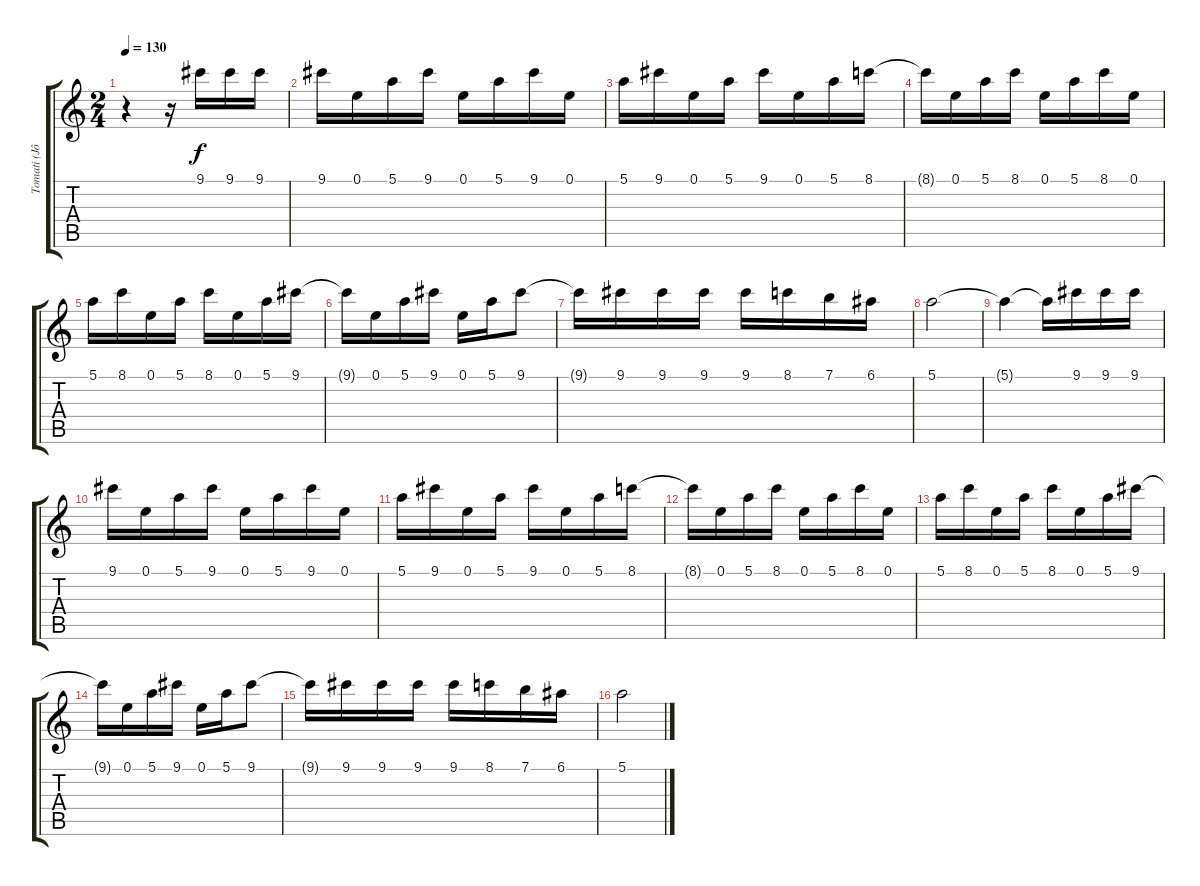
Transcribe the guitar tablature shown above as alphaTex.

\track ("Tomati (Jô Soares)" "Tomati (Jô") {instrument electricguitarjazz}
\staff {score tabs}
\tuning (E4 B3 G3 D3 A2 E2) {hide}
\ts (2 4)
\tempo 130
\clef g2
\ks c
r.4{dy f instrument electricguitarjazz} r.16 9.1.16 9.1.16 9.1.16 |
9.1.16 0.1.16 5.1.16 9.1.16 0.1.16 5.1.16 9.1.16 0.1.16 |
5.1.16 9.1.16 0.1.16 5.1.16 9.1.16 0.1.16 5.1.16 8.1.16 |
8.1{t}.16 0.1.16 5.1.16 8.1.16 0.1.16 5.1.16 8.1.16 0.1.16 |
5.1.16 8.1.16 0.1.16 5.1.16 8.1.16 0.1.16 5.1.16 9.1.16 |
9.1{t}.16 0.1.16 5.1.16 9.1.16 0.1.16 5.1.16 9.1.8 |
9.1{t}.16 9.1.16 9.1.16 9.1.16 9.1.16 8.1.16 7.1.16 6.1.16 |
5.1.2 |
5.1{t}.4 5.1{t}.16 9.1.16 9.1.16 9.1.16 |
9.1.16 0.1.16 5.1.16 9.1.16 0.1.16 5.1.16 9.1.16 0.1.16 |
5.1.16 9.1.16 0.1.16 5.1.16 9.1.16 0.1.16 5.1.16 8.1.16 |
8.1{t}.16 0.1.16 5.1.16 8.1.16 0.1.16 5.1.16 8.1.16 0.1.16 |
5.1.16 8.1.16 0.1.16 5.1.16 8.1.16 0.1.16 5.1.16 9.1.16 |
9.1{t}.16 0.1.16 5.1.16 9.1.16 0.1.16 5.1.16 9.1.8 |
9.1{t}.16 9.1.16 9.1.16 9.1.16 9.1.16 8.1.16 7.1.16 6.1.16 |
5.1.2
